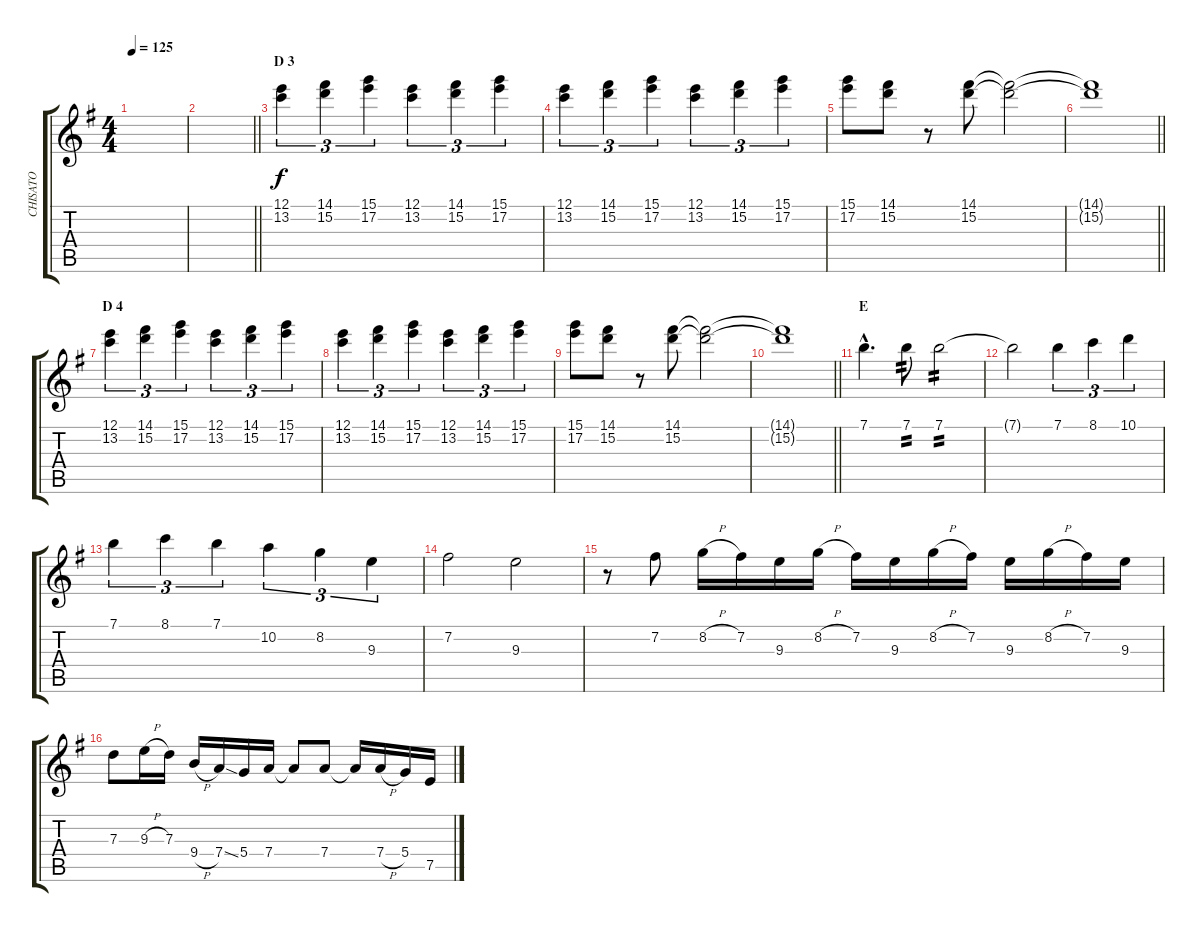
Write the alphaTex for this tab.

\track ("CHISATO" "CHISATO") {instrument distortionguitar}
\staff {score tabs}
\tuning (E4 B3 G3 D3 A2 E2) {hide}
\ts (4 4)
\tempo 125
\clef g2
\ks g
|
\barLineRight lightlight
|
\section ("" "D 3")
(12.1 13.2).4{tu (3 2) volume 6 balance 8 instrument distortionguitar} (14.1 15.2).4{tu (3 2)} (15.1 17.2).4{tu (3 2)} (12.1 13.2).4{tu (3 2)} (14.1 15.2).4{tu (3 2)} (15.1 17.2).4{tu (3 2)} |
(12.1 13.2).4{tu (3 2) volume 8} (14.1 15.2).4{tu (3 2)} (15.1 17.2).4{tu (3 2)} (12.1 13.2).4{tu (3 2)} (14.1 15.2).4{tu (3 2)} (15.1 17.2).4{tu (3 2)} |
(15.1 17.2).8 (14.1 15.2).8 r.8 (14.1 15.2).8 (14.1{t} 15.2{t}).2 |
\barLineRight lightlight
(14.1{t} 15.2{t}).1 |
\section ("" "D 4")
(12.1 13.2).4{tu (3 2) volume 10 balance 8 instrument distortionguitar} (14.1 15.2).4{tu (3 2)} (15.1 17.2).4{tu (3 2)} (12.1 13.2).4{tu (3 2)} (14.1 15.2).4{tu (3 2)} (15.1 17.2).4{tu (3 2)} |
(12.1 13.2).4{tu (3 2)} (14.1 15.2).4{tu (3 2)} (15.1 17.2).4{tu (3 2)} (12.1 13.2).4{tu (3 2)} (14.1 15.2).4{tu (3 2)} (15.1 17.2).4{tu (3 2)} |
(15.1 17.2).8 (14.1 15.2).8 r.8 (14.1 15.2).8 (14.1{t} 15.2{t}).2 |
\barLineRight lightlight
(14.1{t} 15.2{t}).1 |
\section ("" "E")
7.1{hac}.4{d volume 12 instrument acousticguitarnylon} 7.1.8{tp 2} 7.1.2{tp 2} |
7.1{t}.2 7.1.4{tu (3 2)} 8.1.4{tu (3 2)} 10.1.4{tu (3 2)} |
7.1.4{tu (3 2)} 8.1.4{tu (3 2)} 7.1.4{tu (3 2)} 10.2.4{tu (3 2)} 8.2.4{tu (3 2)} 9.3.4{tu (3 2)} |
7.2.2 9.3.2 |
r.8 7.2.8 8.2{h}.16 7.2.16 9.3.16 8.2{h}.16 7.2.16 9.3.16 8.2{h}.16 7.2.16 9.3.16 8.2{h}.16 7.2.16 9.3.16 |
7.3.8 9.3{h}.16 7.3.16 9.4{h}.16 7.4{ss}.16 5.4.16 7.4.16 7.4{t}.8 7.4.8 7.4{t}.16 7.4{h}.16 5.4.16 7.5.16
